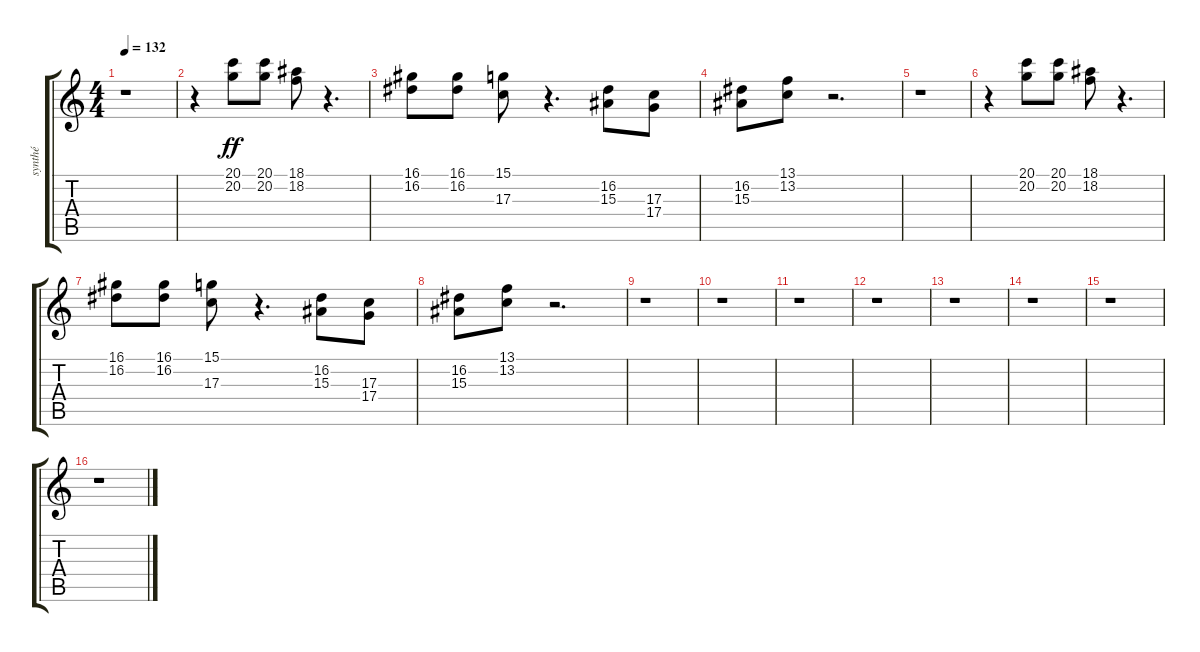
\track ("synthé" "synthé") {instrument lead3calliope}
\staff {score tabs}
\tuning (E4 B3 G3 D3 A2 E2) {hide}
\ts (4 4)
\tempo 132
\clef g2
\ks c
r.1{dy ff} |
r.4 (20.1 20.2).8 (20.1 20.2).8 (18.1 18.2).8 r.4{d} |
(16.1 16.2).8 (16.1 16.2).8 (15.1 17.3).8 r.4{d} (16.2 15.3).8 (17.3 17.4).8 |
(16.2 15.3).8 (13.1 13.2).8 r.2{d} |
r.1 |
r.4 (20.1 20.2).8 (20.1 20.2).8 (18.1 18.2).8 r.4{d} |
(16.1 16.2).8 (16.1 16.2).8 (15.1 17.3).8 r.4{d} (16.2 15.3).8 (17.3 17.4).8 |
(16.2 15.3).8 (13.1 13.2).8 r.2{d} |
r.1 |
r.1 |
r.1 |
r.1 |
r.1 |
r.1 |
r.1 |
r.1
